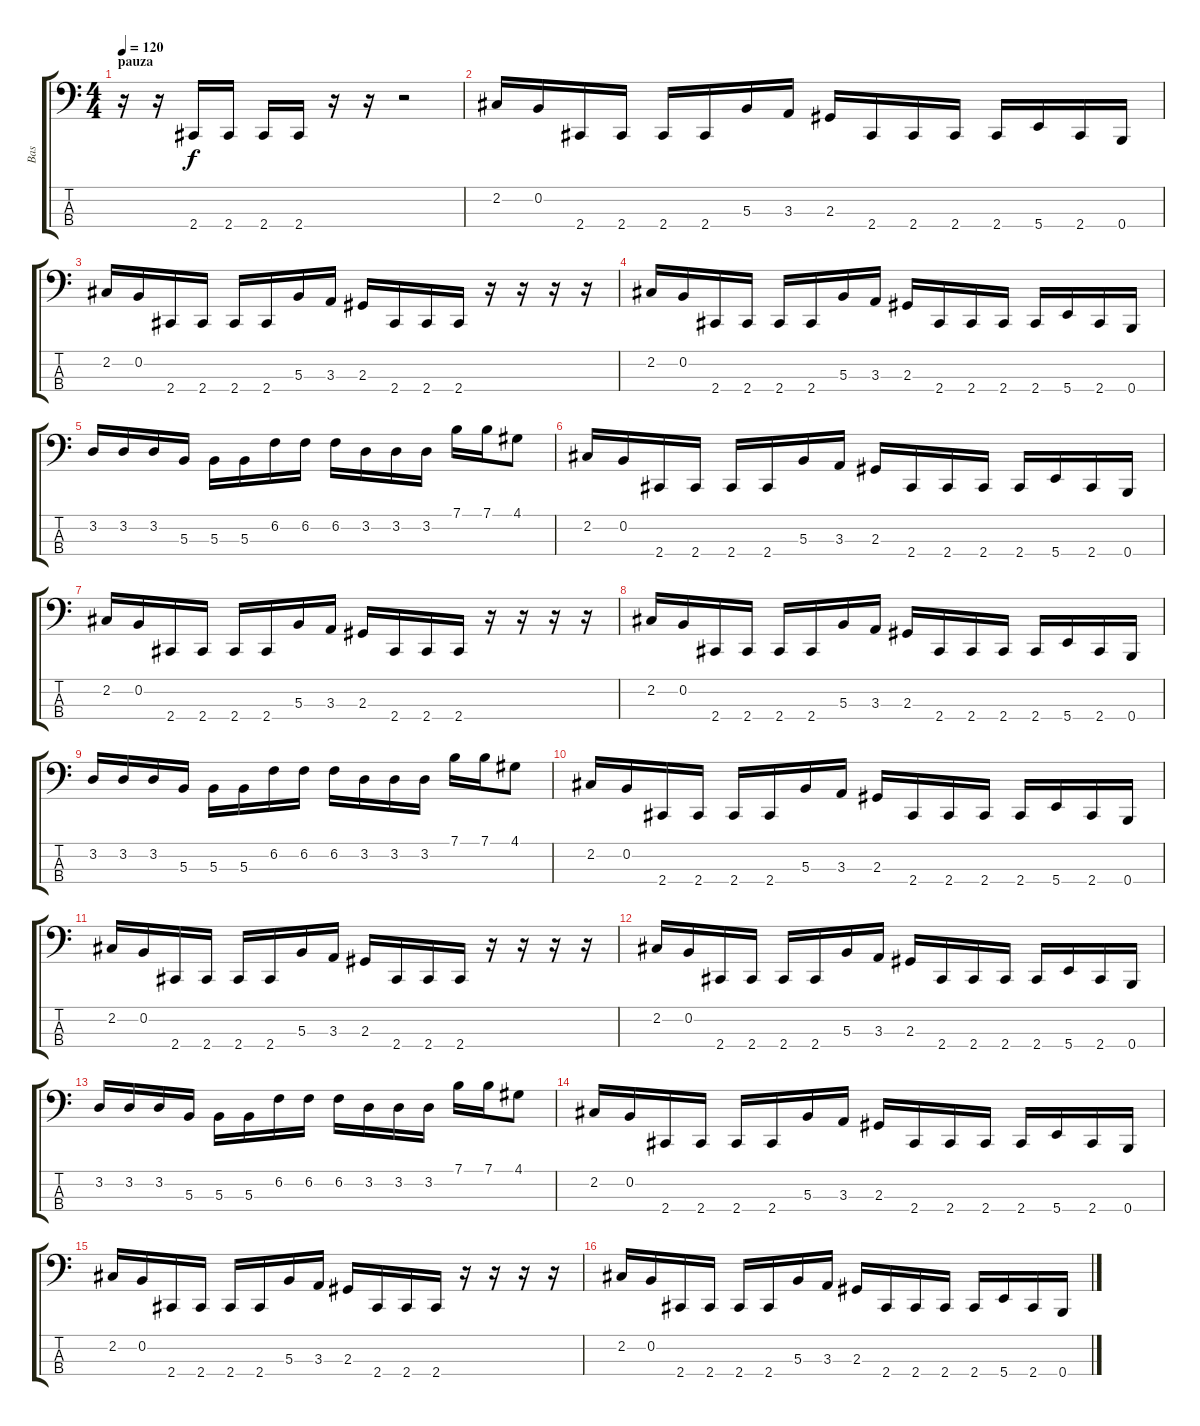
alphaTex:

\track ("Bas" "Bas") {instrument slapbass2}
\staff {score tabs}
\tuning (E2 B1 Gb1 B0) {hide}
\ts (4 4)
\section ("" "pauza")
\tempo 120
\clef f4
\ks c
r.16{dy f} r.16 2.4.16 2.4.16 2.4.16 2.4.16 r.16 r.16 r.2 |
2.2.16 0.2.16 2.4.16 2.4.16 2.4.16 2.4.16 5.3.16 3.3.16 2.3.16 2.4.16 2.4.16 2.4.16 2.4.16 5.4.16 2.4.16 0.4.16 |
2.2.16 0.2.16 2.4.16 2.4.16 2.4.16 2.4.16 5.3.16 3.3.16 2.3.16 2.4.16 2.4.16 2.4.16 r.16 r.16 r.16 r.16 |
2.2.16 0.2.16 2.4.16 2.4.16 2.4.16 2.4.16 5.3.16 3.3.16 2.3.16 2.4.16 2.4.16 2.4.16 2.4.16 5.4.16 2.4.16 0.4.16 |
3.2.16 3.2.16 3.2.16 5.3.16 5.3.16 5.3.16 6.2.16 6.2.16 6.2.16 3.2.16 3.2.16 3.2.16 7.1.16 7.1.16 4.1.8 |
2.2.16 0.2.16 2.4.16 2.4.16 2.4.16 2.4.16 5.3.16 3.3.16 2.3.16 2.4.16 2.4.16 2.4.16 2.4.16 5.4.16 2.4.16 0.4.16 |
2.2.16 0.2.16 2.4.16 2.4.16 2.4.16 2.4.16 5.3.16 3.3.16 2.3.16 2.4.16 2.4.16 2.4.16 r.16 r.16 r.16 r.16 |
2.2.16 0.2.16 2.4.16 2.4.16 2.4.16 2.4.16 5.3.16 3.3.16 2.3.16 2.4.16 2.4.16 2.4.16 2.4.16 5.4.16 2.4.16 0.4.16 |
3.2.16 3.2.16 3.2.16 5.3.16 5.3.16 5.3.16 6.2.16 6.2.16 6.2.16 3.2.16 3.2.16 3.2.16 7.1.16 7.1.16 4.1.8 |
2.2.16 0.2.16 2.4.16 2.4.16 2.4.16 2.4.16 5.3.16 3.3.16 2.3.16 2.4.16 2.4.16 2.4.16 2.4.16 5.4.16 2.4.16 0.4.16 |
2.2.16 0.2.16 2.4.16 2.4.16 2.4.16 2.4.16 5.3.16 3.3.16 2.3.16 2.4.16 2.4.16 2.4.16 r.16 r.16 r.16 r.16 |
2.2.16 0.2.16 2.4.16 2.4.16 2.4.16 2.4.16 5.3.16 3.3.16 2.3.16 2.4.16 2.4.16 2.4.16 2.4.16 5.4.16 2.4.16 0.4.16 |
3.2.16 3.2.16 3.2.16 5.3.16 5.3.16 5.3.16 6.2.16 6.2.16 6.2.16 3.2.16 3.2.16 3.2.16 7.1.16 7.1.16 4.1.8 |
2.2.16 0.2.16 2.4.16 2.4.16 2.4.16 2.4.16 5.3.16 3.3.16 2.3.16 2.4.16 2.4.16 2.4.16 2.4.16 5.4.16 2.4.16 0.4.16 |
2.2.16 0.2.16 2.4.16 2.4.16 2.4.16 2.4.16 5.3.16 3.3.16 2.3.16 2.4.16 2.4.16 2.4.16 r.16 r.16 r.16 r.16 |
2.2.16 0.2.16 2.4.16 2.4.16 2.4.16 2.4.16 5.3.16 3.3.16 2.3.16 2.4.16 2.4.16 2.4.16 2.4.16 5.4.16 2.4.16 0.4.16
